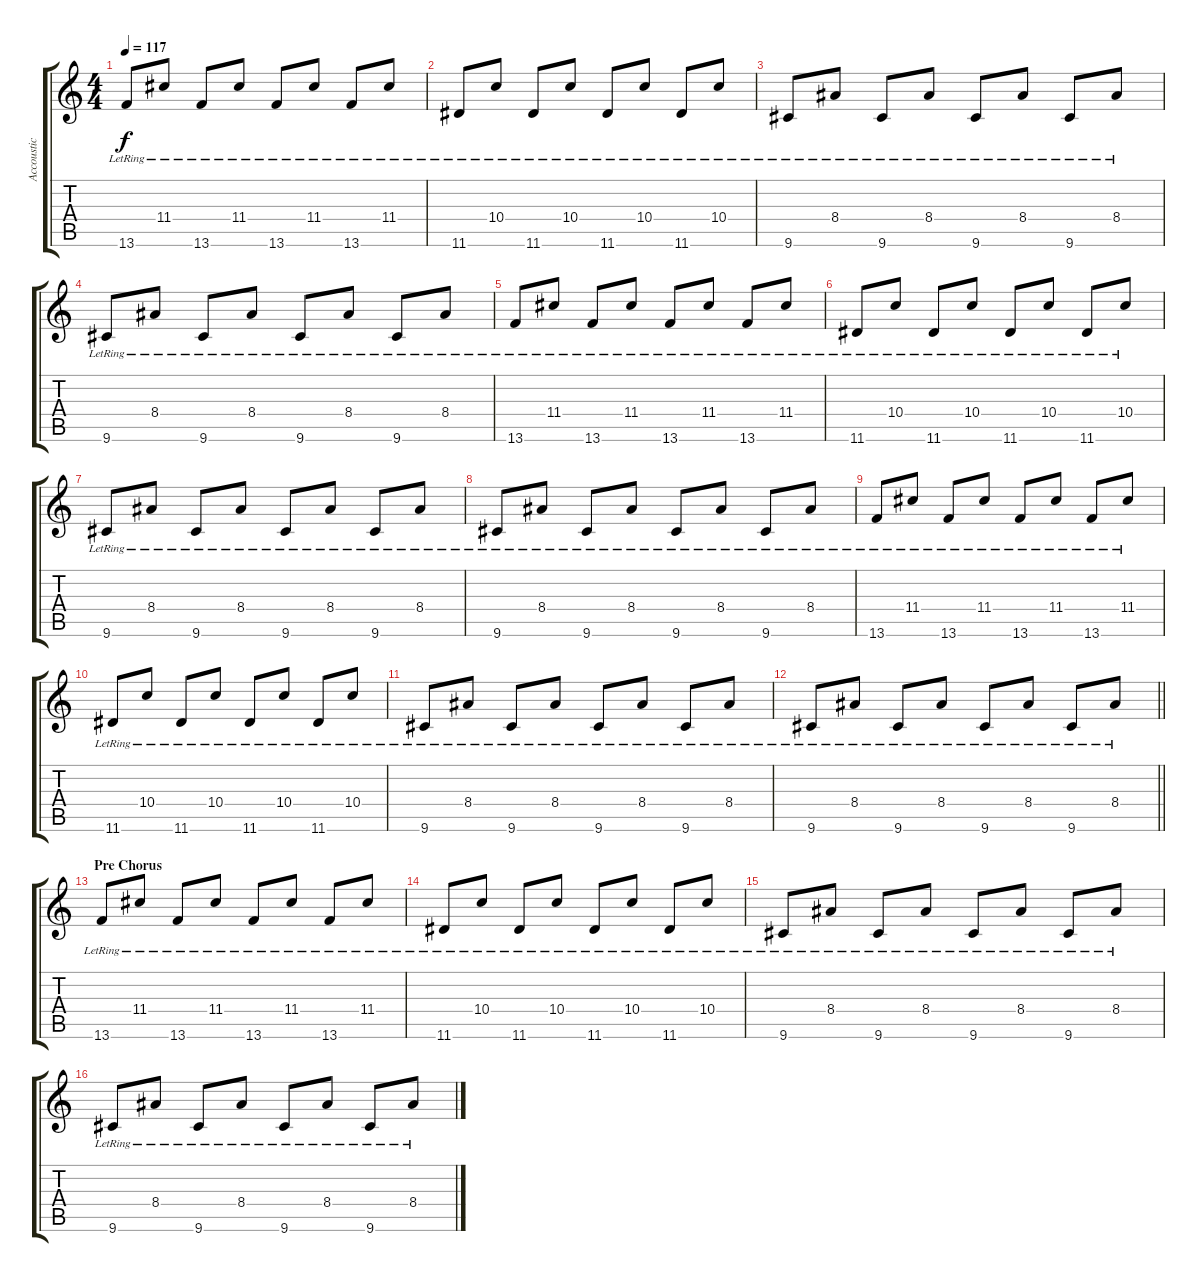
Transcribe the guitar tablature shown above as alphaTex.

\track ("Accoustic / Rhythm" "Accoustic ") {instrument electricguitarclean}
\staff {score tabs}
\tuning (E4 B3 G3 D3 A2 E2) {hide}
\ts (4 4)
\tempo 117
\clef g2
\ks c
13.6{lr}.8{dy f} 11.4{lr}.8 13.6{lr}.8 11.4{lr}.8 13.6{lr}.8 11.4{lr}.8 13.6{lr}.8 11.4{lr}.8 |
11.6{lr}.8 10.4{lr}.8 11.6{lr}.8 10.4{lr}.8 11.6{lr}.8 10.4{lr}.8 11.6{lr}.8 10.4{lr}.8 |
9.6{lr}.8 8.4{lr}.8 9.6{lr}.8 8.4{lr}.8 9.6{lr}.8 8.4{lr}.8 9.6{lr}.8 8.4{lr}.8 |
9.6{lr}.8 8.4{lr}.8 9.6{lr}.8 8.4{lr}.8 9.6{lr}.8 8.4{lr}.8 9.6{lr}.8 8.4{lr}.8 |
13.6{lr}.8 11.4{lr}.8 13.6{lr}.8 11.4{lr}.8 13.6{lr}.8 11.4{lr}.8 13.6{lr}.8 11.4{lr}.8 |
11.6{lr}.8 10.4{lr}.8 11.6{lr}.8 10.4{lr}.8 11.6{lr}.8 10.4{lr}.8 11.6{lr}.8 10.4{lr}.8 |
9.6{lr}.8 8.4{lr}.8 9.6{lr}.8 8.4{lr}.8 9.6{lr}.8 8.4{lr}.8 9.6{lr}.8 8.4{lr}.8 |
9.6{lr}.8 8.4{lr}.8 9.6{lr}.8 8.4{lr}.8 9.6{lr}.8 8.4{lr}.8 9.6{lr}.8 8.4{lr}.8 |
13.6{lr}.8 11.4{lr}.8 13.6{lr}.8 11.4{lr}.8 13.6{lr}.8 11.4{lr}.8 13.6{lr}.8 11.4{lr}.8 |
11.6{lr}.8 10.4{lr}.8 11.6{lr}.8 10.4{lr}.8 11.6{lr}.8 10.4{lr}.8 11.6{lr}.8 10.4{lr}.8 |
9.6{lr}.8 8.4{lr}.8 9.6{lr}.8 8.4{lr}.8 9.6{lr}.8 8.4{lr}.8 9.6{lr}.8 8.4{lr}.8 |
\barLineRight lightlight
9.6{lr}.8 8.4{lr}.8 9.6{lr}.8 8.4{lr}.8 9.6{lr}.8 8.4{lr}.8 9.6{lr}.8 8.4{lr}.8 |
\section ("" "Pre Chorus")
13.6{lr}.8 11.4{lr}.8 13.6{lr}.8 11.4{lr}.8 13.6{lr}.8 11.4{lr}.8 13.6{lr}.8 11.4{lr}.8 |
11.6{lr}.8 10.4{lr}.8 11.6{lr}.8 10.4{lr}.8 11.6{lr}.8 10.4{lr}.8 11.6{lr}.8 10.4{lr}.8 |
9.6{lr}.8 8.4{lr}.8 9.6{lr}.8 8.4{lr}.8 9.6{lr}.8 8.4{lr}.8 9.6{lr}.8 8.4{lr}.8 |
9.6{lr}.8 8.4{lr}.8 9.6{lr}.8 8.4{lr}.8 9.6{lr}.8 8.4{lr}.8 9.6{lr}.8 8.4{lr}.8
